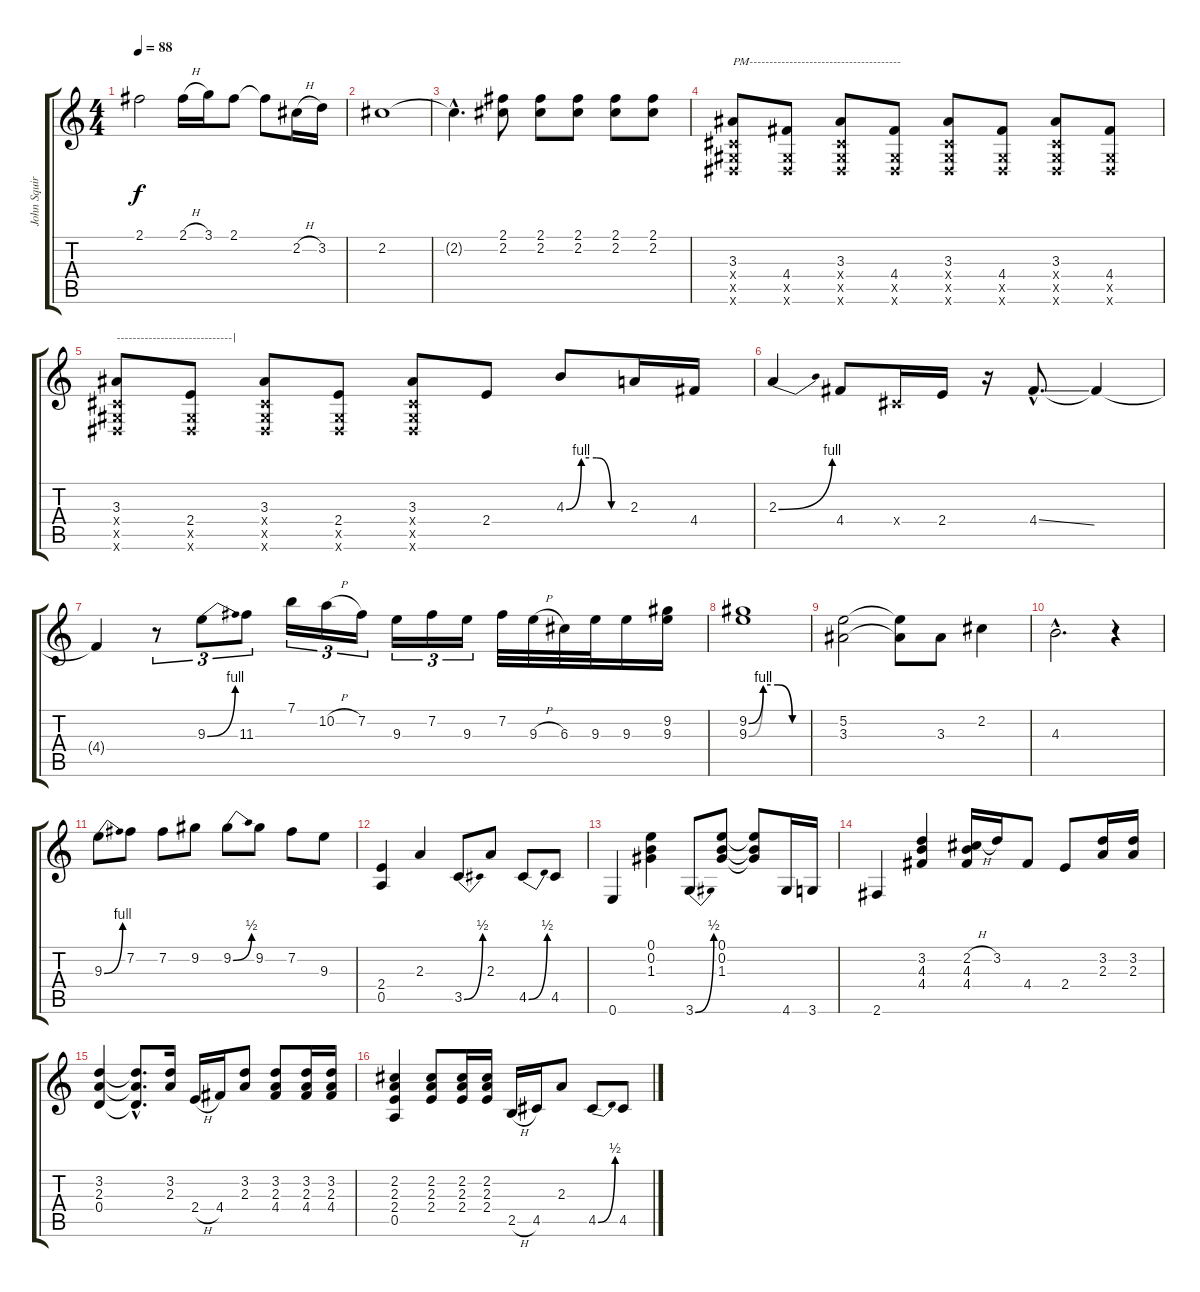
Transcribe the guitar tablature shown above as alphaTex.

\track ("John Squire (Disto Gtr)" "John Squir") {instrument distortionguitar}
\staff {score tabs}
\tuning (E4 B3 G3 D3 A2 E2) {hide}
\ts (4 4)
\tempo 88
\clef g2
\ks c
2.1.2{dy f} 2.1{h}.16 3.1.16 2.1.8 2.1{t}.8 2.2{h}.16 3.2.16 |
2.2.1 |
2.2{hac t}.4{d} (2.1 2.2).8 (2.1 2.2).8 (2.1 2.2).8 (2.1 2.2).8 (2.1 2.2).8 |
(3.3 -1.4{x} -1.5{x} -1.6{x}).8{txt "PM--------------------------------------"} (4.4 -1.5{x} -1.6{x}).8 (3.3 -1.4{x} -1.5{x} -1.6{x}).8 (4.4 -1.5{x} -1.6{x}).8 (3.3 -1.4{x} -1.5{x} -1.6{x}).8 (4.4 -1.5{x} -1.6{x}).8 (3.3 -1.4{x} -1.5{x} -1.6{x}).8 (4.4 -1.5{x} -1.6{x}).8 |
(3.3 -1.4{x} -1.5{x} -1.6{x}).8{txt "-----------------------------|"} (2.4 -1.5{x} -1.6{x}).8 (3.3 -1.4{x} -1.5{x} -1.6{x}).8 (2.4 -1.5{x} -1.6{x}).8 (3.3 -1.4{x} -1.5{x} -1.6{x}).8 2.4.8 4.3{be (custom 0 0 15 4 30 4 45 0 60 0)}.8 2.3.16 4.4.16 |
2.3{be (bend 0 0 60 4)}.4 4.4.8 -1.4{x}.16 2.4.16 r.16 4.4{ss hac}.8{d} 4.4{t}.4 |
4.4{t}.4 r.8{tu (3 2)} 9.3{be (bend 0 0 60 4)}.8{tu (3 2)} 11.3.8{tu (3 2)} 7.1.16{tu (3 2)} 10.2{h}.16{tu (3 2)} 7.2.16{tu (3 2)} 9.3.16{tu (3 2)} 7.2.16{tu (3 2)} 9.3.16{tu (3 2)} 7.2.32 9.3{h}.32 6.3.32 9.3.32 9.3.16 (9.2 9.3).16 |
(9.2{be (custom 0 0 15 4 30 4 45 0 60 0)} 9.3{be (custom 0 0 15 4 30 4 45 0 60 0)}).1 |
(5.2 3.3).2 (5.2{t} 3.3{t}).8 3.3.8 2.2.4 |
4.3{hac}.2{d} r.4 |
9.3{be (bend 0 0 60 4)}.8 7.2.8 7.2.8 9.2.8 9.2{be (bend 0 0 60 2)}.8 9.2.8 7.2.8 9.3.8 |
(2.4 0.5).4 2.3.4 3.5{be (bend 0 0 60 2)}.8 2.3.8 4.5{be (bend 0 0 60 2)}.8 4.5.8 |
0.6.4 (0.1 0.2 1.3).4 3.6{be (bend 0 0 60 2)}.8 (0.1 0.2 1.3).8 (0.1{t} 0.2{t} 1.3{t}).8 4.6.16 3.6.16 |
2.6.4 (3.2 4.3 4.4).4 (2.2{h} 4.3 4.4).16 3.2.16 4.4.8 2.4.8 (3.2 2.3).16 (3.2 2.3).16 |
(3.2 2.3 0.4).4 (3.2{hac t} 2.3{hac t} 0.4{hac t}).8{d} (3.2 2.3).16 2.4{h}.16 4.4.16 (3.2 2.3).8 (3.2 2.3 4.4).8 (3.2 2.3 4.4).16 (3.2 2.3 4.4).16 |
(2.2 2.3 2.4 0.5).4 (2.2 2.3 2.4).8 (2.2 2.3 2.4).16 (2.2 2.3 2.4).16 2.5{h}.16 4.5.16 2.3.8 4.5{be (bend 0 0 60 2)}.8 4.5.8
